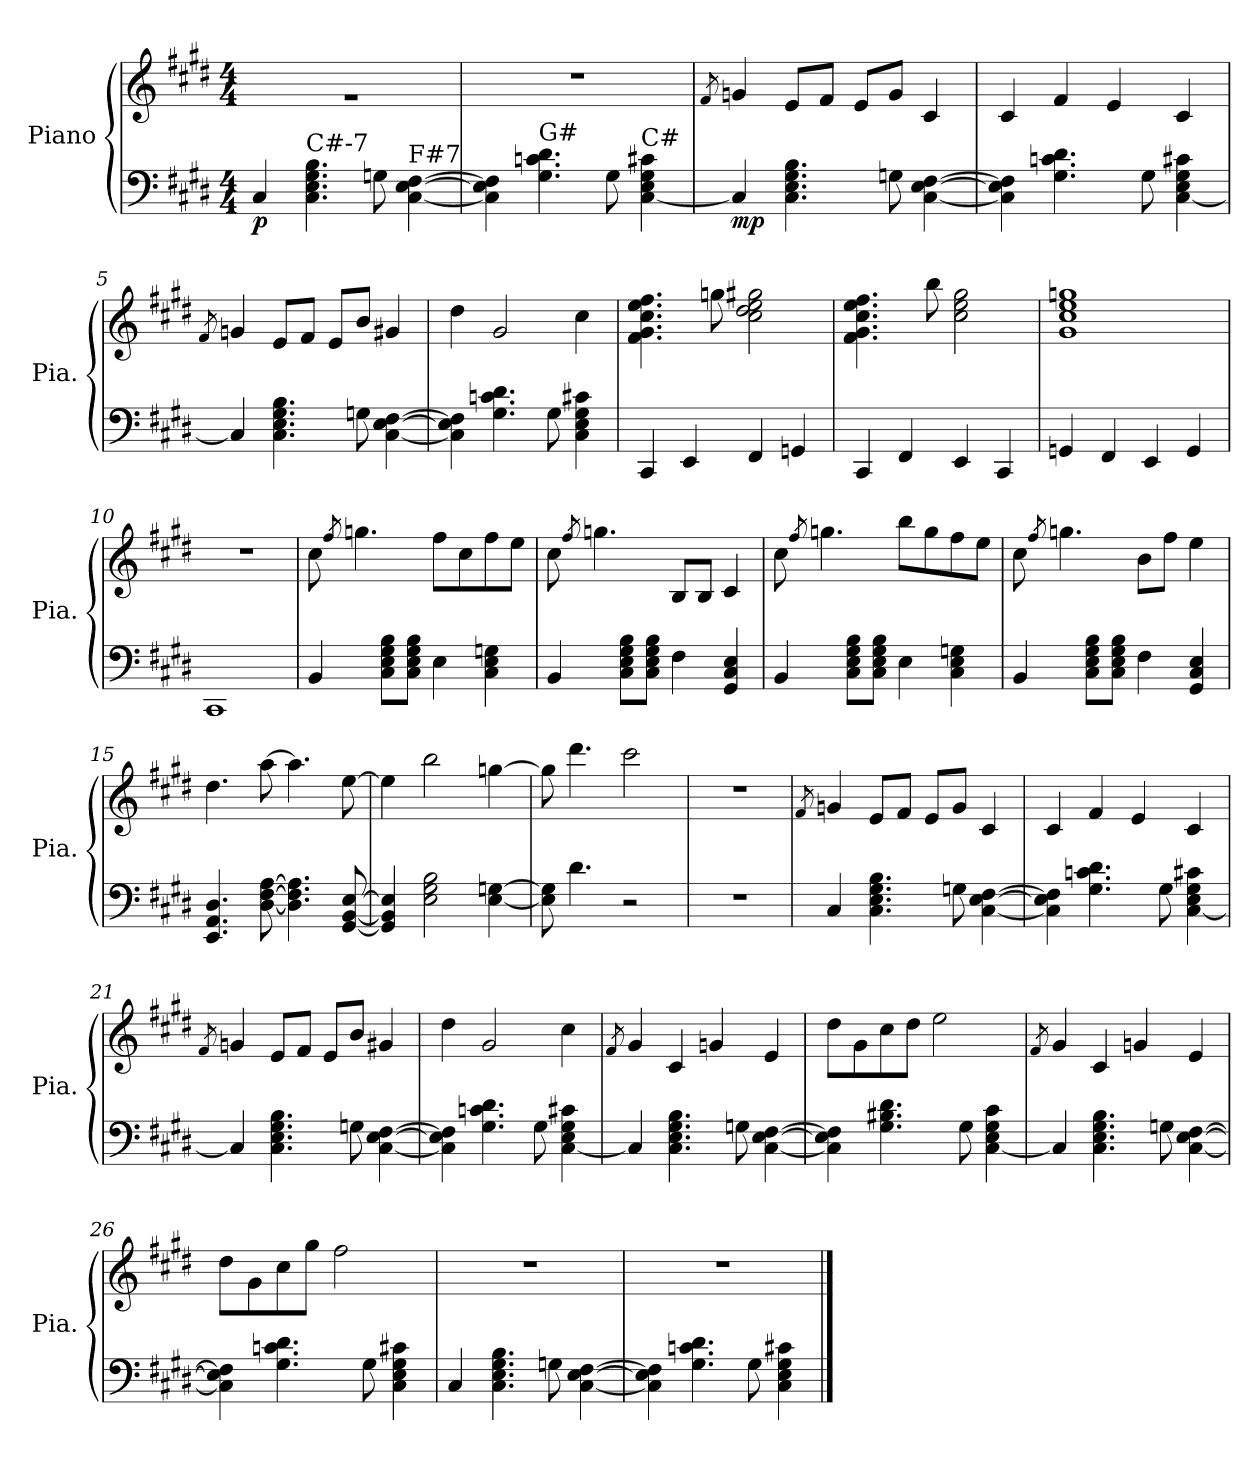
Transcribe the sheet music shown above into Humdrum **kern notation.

**kern	**kern	**dynam
*part1	*part1	*part1
*staff2	*staff1	*staff1/2
*I"Piano	*	*
*I'Pia.	*	*
*clefF4	*clefG2	*
*k[f#c#g#d#]	*k[f#c#g#d#]	*
*M4/4	*M4/4	*
*MM80	*MM80	*
=1	=1	=1
!	!	!LO:DY:b=2
4C#/	1rg	p
!LO:TX:a:t=C#-7	!	!
4.C#\ 4.E\ 4.G#\ 4.B\	.	.
8Gn\	.	.
!LO:TX:a:t=F#7	!	!
[4C#\ [4E\ [4F#\	.	.
=2	=2	=2
4C#\] 4E\] 4F#\]	1r	.
!LO:TX:a:t=G#	!	!
4.G#\ 4.cn\ 4.d#\	.	.
8G#\	.	.
!LO:TX:a:t=C#	!	!
[4C#\ 4E\ 4G#\ 4c#X\	.	.
=3	=3	=3
.	8qf#/	.
!	!	!LO:DY:b=2
4C#/]	4gn/	mp
4.C#\ 4.E\ 4.G#\ 4.B\	8e/L	.
.	8f#/J	.
.	8e/L	.
8Gn\	8g/J	.
[4C#\ [4E\ [4F#\	4c#/	.
=4	=4	=4
4C#\] 4E\] 4F#\]	4c#/	.
4.G#\ 4.cn\ 4.d#\	4f#/	.
.	4e/	.
8G#\	.	.
[4C#\ 4E\ 4G#\ 4c#X\	4c#/	.
=5	=5	=5
.	8qf#/	.
4C#/]	4gn/	.
4.C#\ 4.E\ 4.G#\ 4.B\	8e/L	.
.	8f#/J	.
.	8e/L	.
8Gn\	8b/J	.
[4C#\ [4E\ [4F#\	4g#X/	.
!!LO:LB:g=z
=6	=6	=6
4C#\] 4E\] 4F#\]	4dd#\	.
4.G#\ 4.cn\ 4.d#\	2g#/	.
8G#\	.	.
4C#\ 4E\ 4G#\ 4c#X\	4cc#\	.
=7	=7	=7
4CC#/	4.f#\ 4.g#\ 4.cc#\ 4.ee\ 4.ff#\	.
4EE/	.	.
.	8ggn\	.
4FF#/	2cc#\ 2dd#\ 2ee\ 2gg#X\	.
4GGn/	.	.
=8	=8	=8
4CC#/	4.f#\ 4.g#\ 4.cc#\ 4.ee\ 4.ff#\	.
4FF#/	.	.
.	8bb\	.
4EE/	2cc#\ 2ee\ 2gg#\	.
4CC#/	.	.
=9	=9	=9
4GGn/	1g# 1cc# 1ee 1ggn	.
4FF#/	.	.
4EE/	.	.
4GG/	.	.
=10	=10	=10
1CC#	1r	.
=11	=11	=11
4BB/	8cc#\	.
.	8qff#/	.
.	4.ggn\	.
8C#\ 8E\ 8G#\ 8B\L	.	.
8C#\ 8E\ 8G#\ 8B\J	.	.
4E\	8ff#\L	.
.	8cc#\	.
4C#\ 4E\ 4Gn\	8ff#\	.
.	8ee\J	.
!!LO:LB:g=z
=12	=12	=12
4BB/	8cc#\	.
.	8qff#/	.
.	4.ggn\	.
8C#\ 8E\ 8G#\ 8B\L	.	.
8C#\ 8E\ 8G#\ 8B\J	.	.
4F#\	8B/L	.
.	8B/J	.
4GG#/ 4C#/ 4E/	4c#/	.
=13	=13	=13
4BB/	8cc#\	.
.	8qff#/	.
.	4.ggn\	.
8C#\ 8E\ 8G#\ 8B\L	.	.
8C#\ 8E\ 8G#\ 8B\J	.	.
4E\	8bb\L	.
.	8gg\	.
4C#\ 4E\ 4Gn\	8ff#\	.
.	8ee\J	.
=14	=14	=14
4BB/	8cc#\	.
.	8qff#/	.
.	4.ggn\	.
8C#\ 8E\ 8G#\ 8B\L	.	.
8C#\ 8E\ 8G#\ 8B\J	.	.
4F#\	8b\L	.
.	8ff#\J	.
4GG#/ 4C#/ 4E/	4ee\	.
=15	=15	=15
4.EE/ 4.AA/ 4.D#/	4.dd#\	.
[8D#\ [8F#\ [8A\	[8aa\	.
4.D#\] 4.F#\] 4.A\]	4.aa\]	.
[8GG#/ [8BB/ [8E/	[8ee\	.
=16	=16	=16
4GG#/] 4BB/] 4E/]	4ee\]	.
2E\ 2G#\ 2B\	2bb\	.
[4E\ [4Gn\	[4ggn\	.
=17	=17	=17
8E\] 8G\]	8gg\]	.
4.d#\	4.ddd#\	.
2r	2ccc#\	.
!!LO:LB:g=z
=18	=18	=18
1r	1r	.
=19	=19	=19
.	8qf#/	.
4C#/	4gn/	.
4.C#\ 4.E\ 4.G#\ 4.B\	8e/L	.
.	8f#/J	.
.	8e/L	.
8Gn\	8g/J	.
[4C#\ [4E\ [4F#\	4c#/	.
=20	=20	=20
4C#\] 4E\] 4F#\]	4c#/	.
4.G#\ 4.cn\ 4.d#\	4f#/	.
.	4e/	.
8G#\	.	.
[4C#\ 4E\ 4G#\ 4c#X\	4c#/	.
=21	=21	=21
.	8qf#/	.
4C#/]	4gn/	.
4.C#\ 4.E\ 4.G#\ 4.B\	8e/L	.
.	8f#/J	.
.	8e/L	.
8Gn\	8b/J	.
[4C#\ [4E\ [4F#\	4g#X/	.
=22	=22	=22
4C#\] 4E\] 4F#\]	4dd#\	.
4.G#\ 4.cn\ 4.d#\	2g#/	.
8G#\	.	.
[4C#\ 4E\ 4G#\ 4c#X\	4cc#\	.
=23	=23	=23
.	8qf#/	.
4C#/]	4g#/	.
4.C#\ 4.E\ 4.G#\ 4.B\	4c#/	.
.	4gn/	.
8Gn\	.	.
[4C#\ [4E\ [4F#\	4e/	.
!!LO:LB:g=z
=24	=24	=24
4C#\] 4E\] 4F#\]	8dd#\L	.
.	8g#\	.
4.G#\ 4.B#X\ 4.d#\	8cc#\	.
.	8dd#\J	.
.	2ee\	.
8G#\	.	.
[4C#\ 4E\ 4G#\ 4c#\	.	.
=25	=25	=25
.	8qf#/	.
4C#/]	4g#/	.
4.C#\ 4.E\ 4.G#\ 4.B\	4c#/	.
.	4gn/	.
8Gn\	.	.
[4C#\ [4E\ [4F#\	4e/	.
=26	=26	=26
4C#\] 4E\] 4F#\]	8dd#\L	.
.	8g#\	.
4.G#\ 4.cn\ 4.d#\	8cc#\	.
.	8gg#\J	.
.	2ff#\	.
8G#\	.	.
4C#\ 4E\ 4G#\ 4c#X\	.	.
=27	=27	=27
4C#/	1r	.
4.C#\ 4.E\ 4.G#\ 4.B\	.	.
8Gn\	.	.
[4C#\ [4E\ [4F#\	.	.
=28	=28	=28
4C#\] 4E\] 4F#\]	1r	.
4.G#\ 4.cn\ 4.d#\	.	.
8G#\	.	.
4C#\ 4E\ 4G#\ 4c#X\	.	.
==	==	==
*-	*-	*-
